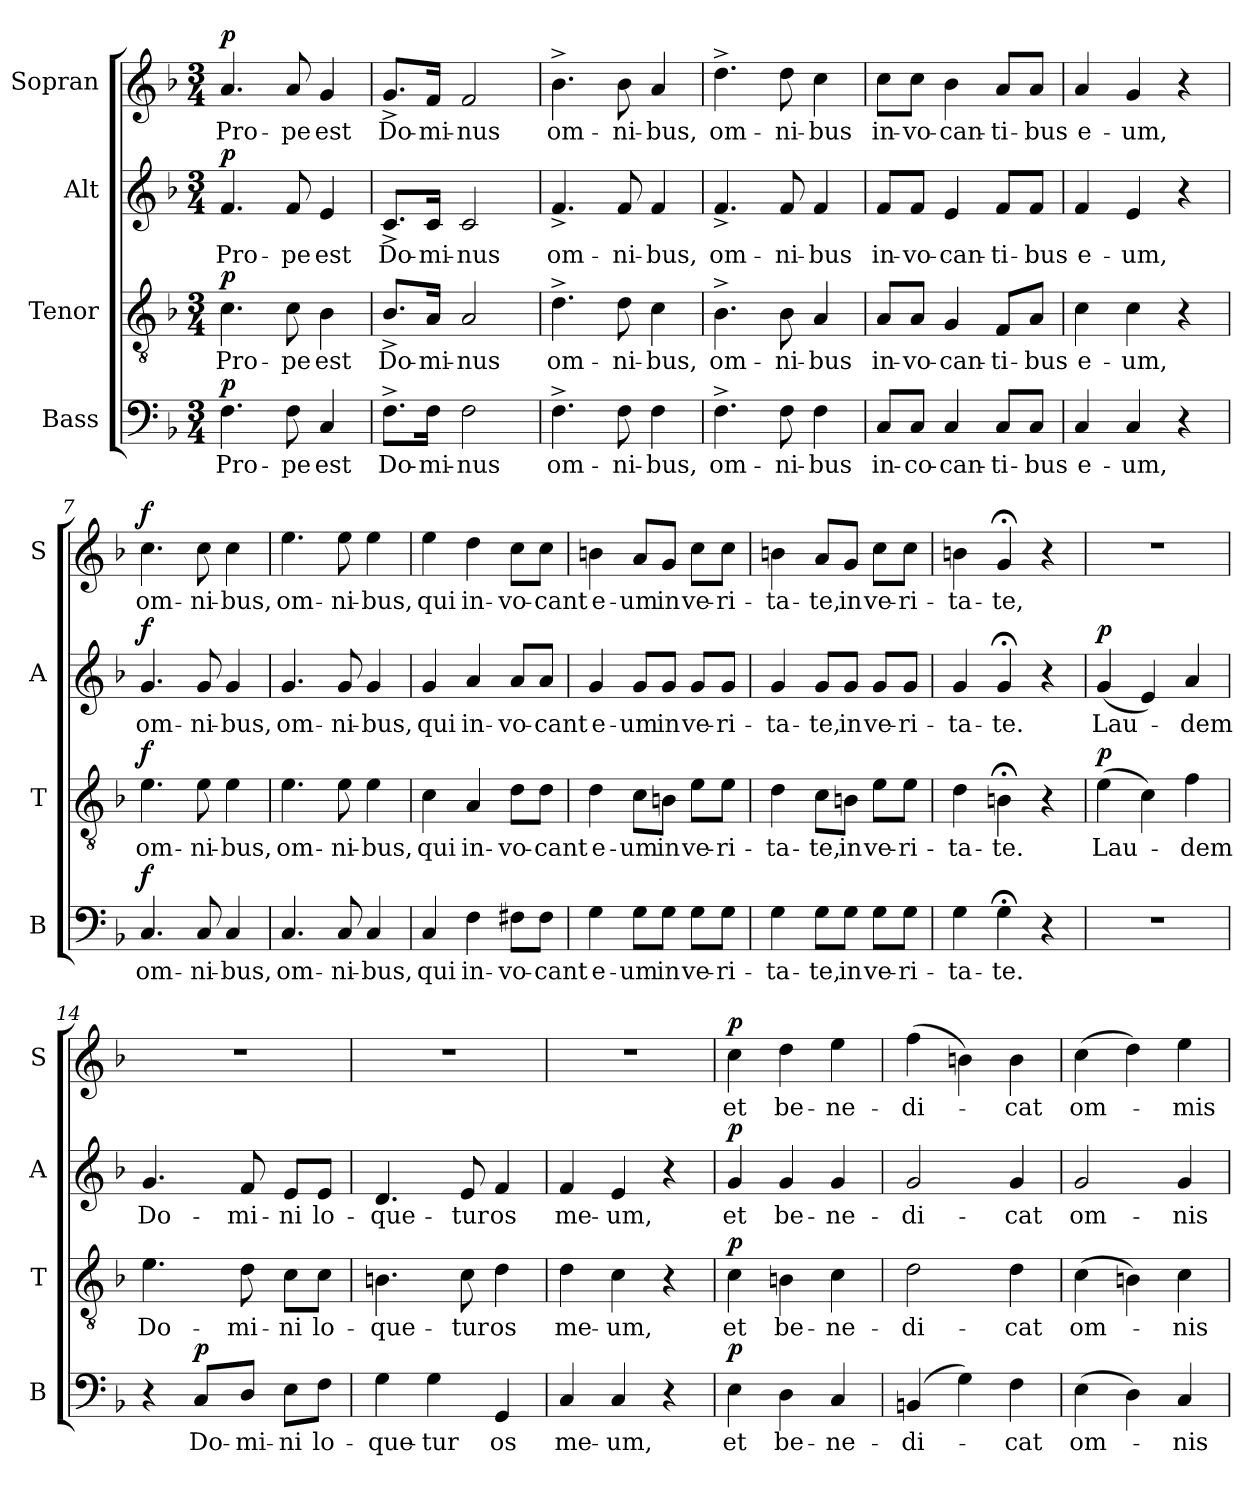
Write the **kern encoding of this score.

**kern	**text	**dynam	**kern	**text	**dynam	**kern	**text	**dynam	**kern	**text	**dynam
*part4	*part4	*part4	*part3	*part3	*part3	*part2	*part2	*part2	*part1	*part1	*part1
*staff4	*staff4	*staff4	*staff3	*staff3	*staff3	*staff2	*staff2	*staff2	*staff1	*staff1	*staff1
*I"Bass	*	*	*I"Tenor	*	*	*I"Alt	*	*	*I"Sopran	*	*
*I'B	*	*	*I'T	*	*	*I'A	*	*	*I'S	*	*
*clefF4	*	*	*clefGv2	*	*	*clefG2	*	*	*clefG2	*	*
*k[b-]	*	*	*k[b-]	*	*	*k[b-]	*	*	*k[b-]	*	*
*F:	*	*	*F:	*	*	*F:	*	*	*F:	*	*
*M3/4	*	*	*M3/4	*	*	*M3/4	*	*	*M3/4	*	*
=1	=1	=1	=1	=1	=1	=1	=1	=1	=1	=1	=1
!	!LO:LY:b	!LO:DY:a	!	!LO:LY:b	!LO:DY:a	!	!LO:LY:b	!LO:DY:a	!	!LO:LY:b	!LO:DY:a
4.F\	Pro-	p	4.c\	Pro-	p	4.f/	Pro-	p	4.a/	Pro-	p
!	!LO:LY:b	!	!	!LO:LY:b	!	!	!LO:LY:b	!	!	!LO:LY:b	!
8F\	-pe	.	8c\	-pe	.	8f/	-pe	.	8a/	-pe	.
!	!LO:LY:b	!	!	!LO:LY:b	!	!	!LO:LY:b	!	!	!LO:LY:b	!
4C/	est	.	4B-\	est	.	4e/	est	.	4g/	est	.
=2	=2	=2	=2	=2	=2	=2	=2	=2	=2	=2	=2
!	!LO:LY:b	!	!	!LO:LY:b	!	!	!LO:LY:b	!	!	!LO:LY:b	!
8.F^>\L	Do-	.	8.B-^>/L	Do-	.	8.c^>/L	Do-	.	8.g^>/L	Do-	.
!	!LO:LY:b	!	!	!LO:LY:b	!	!	!LO:LY:b	!	!	!LO:LY:b	!
16F\Jk	-mi-	.	16A/Jk	-mi-	.	16c/Jk	-mi-	.	16f/Jk	-mi-	.
!	!LO:LY:b	!	!	!LO:LY:b	!	!	!LO:LY:b	!	!	!LO:LY:b	!
2F\	-nus	.	2A/	-nus	.	2c/	-nus	.	2f/	-nus	.
=3	=3	=3	=3	=3	=3	=3	=3	=3	=3	=3	=3
!	!LO:LY:b	!	!	!LO:LY:b	!	!	!LO:LY:b	!	!	!LO:LY:b	!
4.F^>\	om-	.	4.d^>\	om-	.	4.f^>/	om-	.	4.b-^>\	om-	.
!	!LO:LY:b	!	!	!LO:LY:b	!	!	!LO:LY:b	!	!	!LO:LY:b	!
8F\	-ni-	.	8d\	-ni-	.	8f/	-ni-	.	8b-\	-ni-	.
!	!LO:LY:b	!	!	!LO:LY:b	!	!	!LO:LY:b	!	!	!LO:LY:b	!
4F\	-bus,	.	4c\	-bus,	.	4f/	-bus,	.	4a/	-bus,	.
=4	=4	=4	=4	=4	=4	=4	=4	=4	=4	=4	=4
!	!LO:LY:b	!	!	!LO:LY:b	!	!	!LO:LY:b	!	!	!LO:LY:b	!
4.F^>\	om-	.	4.B-^>\	om-	.	4.f^>/	om-	.	4.dd^>\	om-	.
!	!LO:LY:b	!	!	!LO:LY:b	!	!	!LO:LY:b	!	!	!LO:LY:b	!
8F\	-ni-	.	8B-\	-ni-	.	8f/	-ni-	.	8dd\	-ni-	.
!	!LO:LY:b	!	!	!LO:LY:b	!	!	!LO:LY:b	!	!	!LO:LY:b	!
4F\	-bus	.	4A/	-bus	.	4f/	-bus	.	4cc\	-bus	.
=5	=5	=5	=5	=5	=5	=5	=5	=5	=5	=5	=5
!	!LO:LY:b	!	!	!LO:LY:b	!	!	!LO:LY:b	!	!	!LO:LY:b	!
8C/L	in-	.	8A/L	in-	.	8f/L	in-	.	8cc\L	in-	.
!	!LO:LY:b	!	!	!LO:LY:b	!	!	!LO:LY:b	!	!	!LO:LY:b	!
8C/J	-co-	.	8A/J	-vo-	.	8f/J	-vo-	.	8cc\J	-vo-	.
!	!LO:LY:b	!	!	!LO:LY:b	!	!	!LO:LY:b	!	!	!LO:LY:b	!
4C/	-can-	.	4G/	-can-	.	4e/	-can-	.	4b-\	-can-	.
!	!LO:LY:b	!	!	!LO:LY:b	!	!	!LO:LY:b	!	!	!LO:LY:b	!
8C/L	-ti-	.	8F/L	-ti-	.	8f/L	-ti-	.	8a/L	-ti-	.
!	!LO:LY:b	!	!	!LO:LY:b	!	!	!LO:LY:b	!	!	!LO:LY:b	!
8C/J	-bus	.	8A/J	-bus	.	8f/J	-bus	.	8a/J	-bus	.
!!LO:LB:g=z
=6	=6	=6	=6	=6	=6	=6	=6	=6	=6	=6	=6
!	!LO:LY:b	!	!	!LO:LY:b	!	!	!LO:LY:b	!	!	!LO:LY:b	!
4C/	e-	.	4c\	e-	.	4f/	e-	.	4a/	e-	.
!	!LO:LY:b	!	!	!LO:LY:b	!	!	!LO:LY:b	!	!	!LO:LY:b	!
4C/	-um,	.	4c\	-um,	.	4e/	-um,	.	4g/	-um,	.
4r	.	.	4r	.	.	4r	.	.	4r	.	.
=7	=7	=7	=7	=7	=7	=7	=7	=7	=7	=7	=7
!	!LO:LY:b	!LO:DY:a	!	!LO:LY:b	!LO:DY:a	!	!LO:LY:b	!LO:DY:a	!	!LO:LY:b	!LO:DY:a
4.C/	om-	f	4.e\	om-	f	4.g/	om-	f	4.cc\	om-	f
!	!LO:LY:b	!	!	!LO:LY:b	!	!	!LO:LY:b	!	!	!LO:LY:b	!
8C/	-ni-	.	8e\	-ni-	.	8g/	-ni-	.	8cc\	-ni-	.
!	!LO:LY:b	!	!	!LO:LY:b	!	!	!LO:LY:b	!	!	!LO:LY:b	!
4C/	-bus,	.	4e\	-bus,	.	4g/	-bus,	.	4cc\	-bus,	.
=8	=8	=8	=8	=8	=8	=8	=8	=8	=8	=8	=8
!	!LO:LY:b	!	!	!LO:LY:b	!	!	!LO:LY:b	!	!	!LO:LY:b	!
4.C/	om-	.	4.e\	om-	.	4.g/	om-	.	4.ee\	om-	.
!	!LO:LY:b	!	!	!LO:LY:b	!	!	!LO:LY:b	!	!	!LO:LY:b	!
8C/	-ni-	.	8e\	-ni-	.	8g/	-ni-	.	8ee\	-ni-	.
!	!LO:LY:b	!	!	!LO:LY:b	!	!	!LO:LY:b	!	!	!LO:LY:b	!
4C/	-bus,	.	4e\	-bus,	.	4g/	-bus,	.	4ee\	-bus,	.
=9	=9	=9	=9	=9	=9	=9	=9	=9	=9	=9	=9
!	!LO:LY:b	!	!	!LO:LY:b	!	!	!LO:LY:b	!	!	!LO:LY:b	!
4C/	qui	.	4c\	qui	.	4g/	qui	.	4ee\	qui	.
!	!LO:LY:b	!	!	!LO:LY:b	!	!	!LO:LY:b	!	!	!LO:LY:b	!
4F\	in-	.	4A/	in-	.	4a/	in-	.	4dd\	in-	.
!	!LO:LY:b	!	!	!LO:LY:b	!	!	!LO:LY:b	!	!	!LO:LY:b	!
8F#X\L	-vo-	.	8d\L	-vo-	.	8a/L	-vo-	.	8cc\L	-vo-	.
!	!LO:LY:b	!	!	!LO:LY:b	!	!	!LO:LY:b	!	!	!LO:LY:b	!
8F#\J	-cant	.	8d\J	-cant	.	8a/J	-cant	.	8cc\J	-cant	.
=10	=10	=10	=10	=10	=10	=10	=10	=10	=10	=10	=10
!	!LO:LY:b	!	!	!LO:LY:b	!	!	!LO:LY:b	!	!	!LO:LY:b	!
4G\	e-	.	4d\	e-	.	4g/	e-	.	4bn\	e-	.
!	!LO:LY:b	!	!	!LO:LY:b	!	!	!LO:LY:b	!	!	!LO:LY:b	!
8G\L	-um	.	8c\L	-um	.	8g/L	-um	.	8a/L	-um	.
!	!LO:LY:b	!	!	!LO:LY:b	!	!	!LO:LY:b	!	!	!LO:LY:b	!
8G\J	in	.	8Bn\J	in	.	8g/J	in	.	8g/J	in	.
!	!LO:LY:b	!	!	!LO:LY:b	!	!	!LO:LY:b	!	!	!LO:LY:b	!
8G\L	ve-	.	8e\L	ve-	.	8g/L	ve-	.	8cc\L	ve-	.
!	!LO:LY:b	!	!	!LO:LY:b	!	!	!LO:LY:b	!	!	!LO:LY:b	!
8G\J	-ri-	.	8e\J	-ri-	.	8g/J	-ri-	.	8cc\J	-ri-	.
!!LO:PB:g=z
=11	=11	=11	=11	=11	=11	=11	=11	=11	=11	=11	=11
!	!LO:LY:b	!	!	!LO:LY:b	!	!	!LO:LY:b	!	!	!LO:LY:b	!
4G\	-ta-	.	4d\	-ta-	.	4g/	-ta-	.	4bn\	-ta-	.
!	!LO:LY:b	!	!	!LO:LY:b	!	!	!LO:LY:b	!	!	!LO:LY:b	!
8G\L	-te,	.	8c\L	-te,	.	8g/L	-te,	.	8a/L	-te,	.
!	!LO:LY:b	!	!	!LO:LY:b	!	!	!LO:LY:b	!	!	!LO:LY:b	!
8G\J	in	.	8Bn\J	in	.	8g/J	in	.	8g/J	in	.
!	!LO:LY:b	!	!	!LO:LY:b	!	!	!LO:LY:b	!	!	!LO:LY:b	!
8G\L	ve-	.	8e\L	ve-	.	8g/L	ve-	.	8cc\L	ve-	.
!	!LO:LY:b	!	!	!LO:LY:b	!	!	!LO:LY:b	!	!	!LO:LY:b	!
8G\J	-ri-	.	8e\J	-ri-	.	8g/J	-ri-	.	8cc\J	-ri-	.
=12	=12	=12	=12	=12	=12	=12	=12	=12	=12	=12	=12
!	!LO:LY:b	!	!	!LO:LY:b	!	!	!LO:LY:b	!	!	!LO:LY:b	!
4G\	-ta-	.	4d\	-ta-	.	4g/	-ta-	.	4bn\	-ta-	.
!	!LO:LY:b	!	!	!LO:LY:b	!	!	!LO:LY:b	!	!	!LO:LY:b	!
4G;<\	-te.	.	4Bn;<\	-te.	.	4g;</	-te.	.	4g;</	-te,	.
4r	.	.	4r	.	.	4r	.	.	4r	.	.
=13	=13	=13	=13	=13	=13	=13	=13	=13	=13	=13	=13
!	!	!	!	!LO:LY:b	!LO:DY:a	!	!LO:LY:b	!LO:DY:a	!	!	!
2.r	.	.	(>4e\	Lau-	p	(<4g/	Lau-	p	2.r	.	.
.	.	.	4c\)	.	.	4e/)	.	.	.	.	.
!	!	!	!	!LO:LY:b	!	!	!LO:LY:b	!	!	!	!
.	.	.	4f\	-dem	.	4a/	-dem	.	.	.	.
=14	=14	=14	=14	=14	=14	=14	=14	=14	=14	=14	=14
!	!	!	!	!LO:LY:b	!	!	!LO:LY:b	!	!	!	!
4r	.	.	4.e\	Do-	.	4.g/	Do-	.	2.r	.	.
!	!LO:LY:b	!LO:DY:a	!	!	!	!	!	!	!	!	!
8C/L	Do-	p	.	.	.	.	.	.	.	.	.
!	!LO:LY:b	!	!	!LO:LY:b	!	!	!LO:LY:b	!	!	!	!
8D/J	-mi-	.	8d\	-mi-	.	8f/	-mi-	.	.	.	.
!	!LO:LY:b	!	!	!LO:LY:b	!	!	!LO:LY:b	!	!	!	!
8E\L	-ni	.	8c\L	-ni	.	8e/L	-ni	.	.	.	.
!	!LO:LY:b	!	!	!LO:LY:b	!	!	!LO:LY:b	!	!	!	!
8F\J	lo-	.	8c\J	lo-	.	8e/J	lo-	.	.	.	.
=15	=15	=15	=15	=15	=15	=15	=15	=15	=15	=15	=15
!	!LO:LY:b	!	!	!LO:LY:b	!	!	!LO:LY:b	!	!	!	!
4G\	-que-	.	4.Bn\	-que-	.	4.d/	-que-	.	2.r	.	.
!	!LO:LY:b	!	!	!	!	!	!	!	!	!	!
4G\	-tur	.	.	.	.	.	.	.	.	.	.
!	!	!	!	!LO:LY:b	!	!	!LO:LY:b	!	!	!	!
.	.	.	8c\	-tur	.	8e/	-tur	.	.	.	.
!	!LO:LY:b	!	!	!LO:LY:b	!	!	!LO:LY:b	!	!	!	!
4GG/	os	.	4d\	os	.	4f/	os	.	.	.	.
!!LO:LB:g=z
=16	=16	=16	=16	=16	=16	=16	=16	=16	=16	=16	=16
!	!LO:LY:b	!	!	!LO:LY:b	!	!	!LO:LY:b	!	!	!	!
4C/	me-	.	4d\	me-	.	4f/	me-	.	2.r	.	.
!	!LO:LY:b	!	!	!LO:LY:b	!	!	!LO:LY:b	!	!	!	!
4C/	-um,	.	4c\	-um,	.	4e/	-um,	.	.	.	.
4r	.	.	4r	.	.	4r	.	.	.	.	.
=17	=17	=17	=17	=17	=17	=17	=17	=17	=17	=17	=17
!	!LO:LY:b	!LO:DY:a	!	!LO:LY:b	!LO:DY:a	!	!LO:LY:b	!LO:DY:a	!	!LO:LY:b	!LO:DY:a
4E\	et	p	4c\	et	p	4g/	et	p	4cc\	et	p
!	!LO:LY:b	!	!	!LO:LY:b	!	!	!LO:LY:b	!	!	!LO:LY:b	!
4D\	be-	.	4Bn\	be-	.	4g/	be-	.	4dd\	be-	.
!	!LO:LY:b	!	!	!LO:LY:b	!	!	!LO:LY:b	!	!	!LO:LY:b	!
4C/	-ne-	.	4c\	-ne-	.	4g/	-ne-	.	4ee\	-ne-	.
=18	=18	=18	=18	=18	=18	=18	=18	=18	=18	=18	=18
!	!LO:LY:b	!	!	!LO:LY:b	!	!	!LO:LY:b	!	!	!LO:LY:b	!
(4BBn/	-di-	.	2d\	-di-	.	2g/	-di-	.	(>4ff\	-di-	.
4G\)	.	.	.	.	.	.	.	.	4bn\)	.	.
!	!LO:LY:b	!	!	!LO:LY:b	!	!	!LO:LY:b	!	!	!LO:LY:b	!
4F\	-cat	.	4d\	-cat	.	4g/	-cat	.	4b\	-cat	.
=19	=19	=19	=19	=19	=19	=19	=19	=19	=19	=19	=19
!	!LO:LY:b	!	!	!LO:LY:b	!	!	!LO:LY:b	!	!	!LO:LY:b	!
(>4E\	om-	.	(>4c\	om-	.	2g/	om-	.	(>4cc\	om-	.
4D\)	.	.	4Bn\)	.	.	.	.	.	4dd\)	.	.
!	!LO:LY:b	!	!	!LO:LY:b	!	!	!LO:LY:b	!	!	!LO:LY:b	!
4C/	-nis	.	4c\	-nis	.	4g/	-nis	.	4ee\	-mis	.
=	=	=	=	=	=	=	=	=	=	=	=
*-	*-	*-	*-	*-	*-	*-	*-	*-	*-	*-	*-
